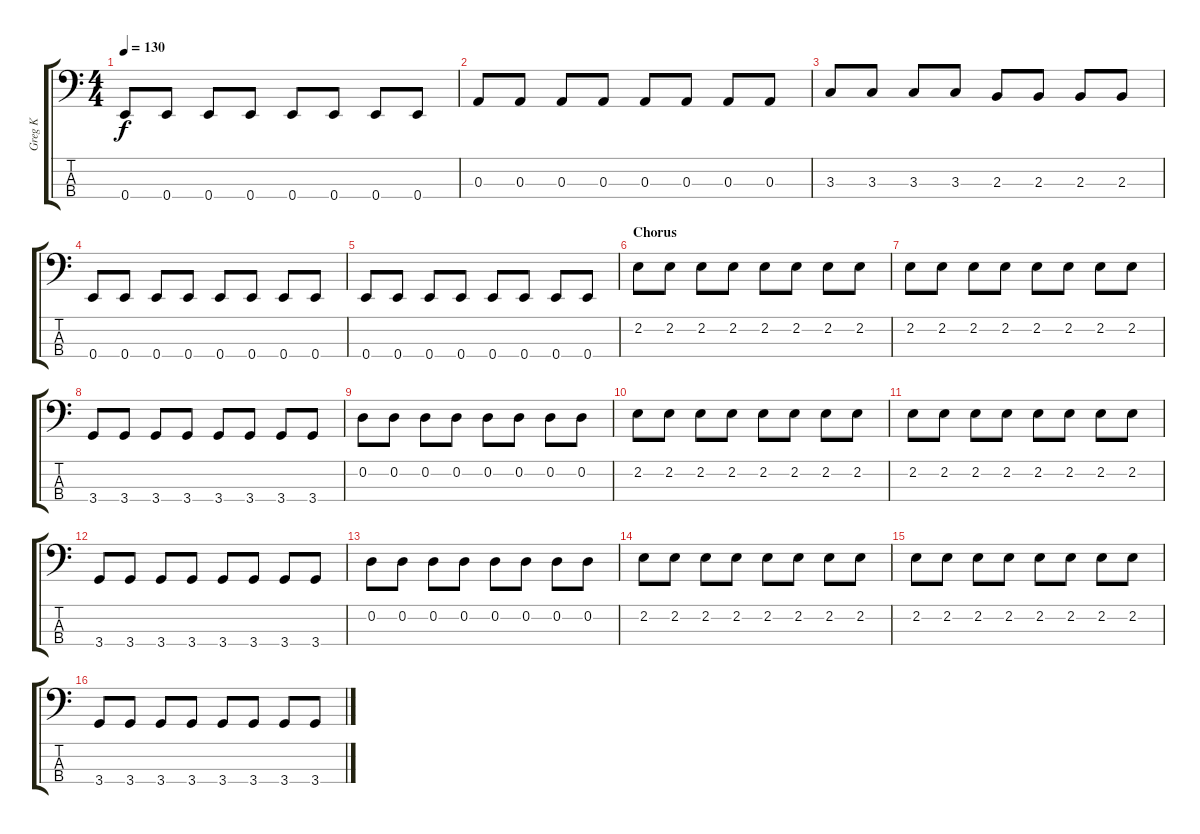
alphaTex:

\track ("Greg K" "Greg K") {instrument electricbassfinger}
\staff {score tabs}
\tuning (G2 D2 A1 E1) {hide}
\ts (4 4)
\tempo 130
\clef f4
\ks c
0.4.8{dy f} 0.4.8 0.4.8 0.4.8 0.4.8 0.4.8 0.4.8 0.4.8 |
0.3.8 0.3.8 0.3.8 0.3.8 0.3.8 0.3.8 0.3.8 0.3.8 |
3.3.8 3.3.8 3.3.8 3.3.8 2.3.8 2.3.8 2.3.8 2.3.8 |
0.4.8 0.4.8 0.4.8 0.4.8 0.4.8 0.4.8 0.4.8 0.4.8 |
0.4.8 0.4.8 0.4.8 0.4.8 0.4.8 0.4.8 0.4.8 0.4.8 |
\section ("" "Chorus")
2.2.8 2.2.8 2.2.8 2.2.8 2.2.8 2.2.8 2.2.8 2.2.8 |
2.2.8 2.2.8 2.2.8 2.2.8 2.2.8 2.2.8 2.2.8 2.2.8 |
3.4.8 3.4.8 3.4.8 3.4.8 3.4.8 3.4.8 3.4.8 3.4.8 |
0.2.8 0.2.8 0.2.8 0.2.8 0.2.8 0.2.8 0.2.8 0.2.8 |
2.2.8 2.2.8 2.2.8 2.2.8 2.2.8 2.2.8 2.2.8 2.2.8 |
2.2.8 2.2.8 2.2.8 2.2.8 2.2.8 2.2.8 2.2.8 2.2.8 |
3.4.8 3.4.8 3.4.8 3.4.8 3.4.8 3.4.8 3.4.8 3.4.8 |
0.2.8 0.2.8 0.2.8 0.2.8 0.2.8 0.2.8 0.2.8 0.2.8 |
2.2.8 2.2.8 2.2.8 2.2.8 2.2.8 2.2.8 2.2.8 2.2.8 |
2.2.8 2.2.8 2.2.8 2.2.8 2.2.8 2.2.8 2.2.8 2.2.8 |
3.4.8 3.4.8 3.4.8 3.4.8 3.4.8 3.4.8 3.4.8 3.4.8
